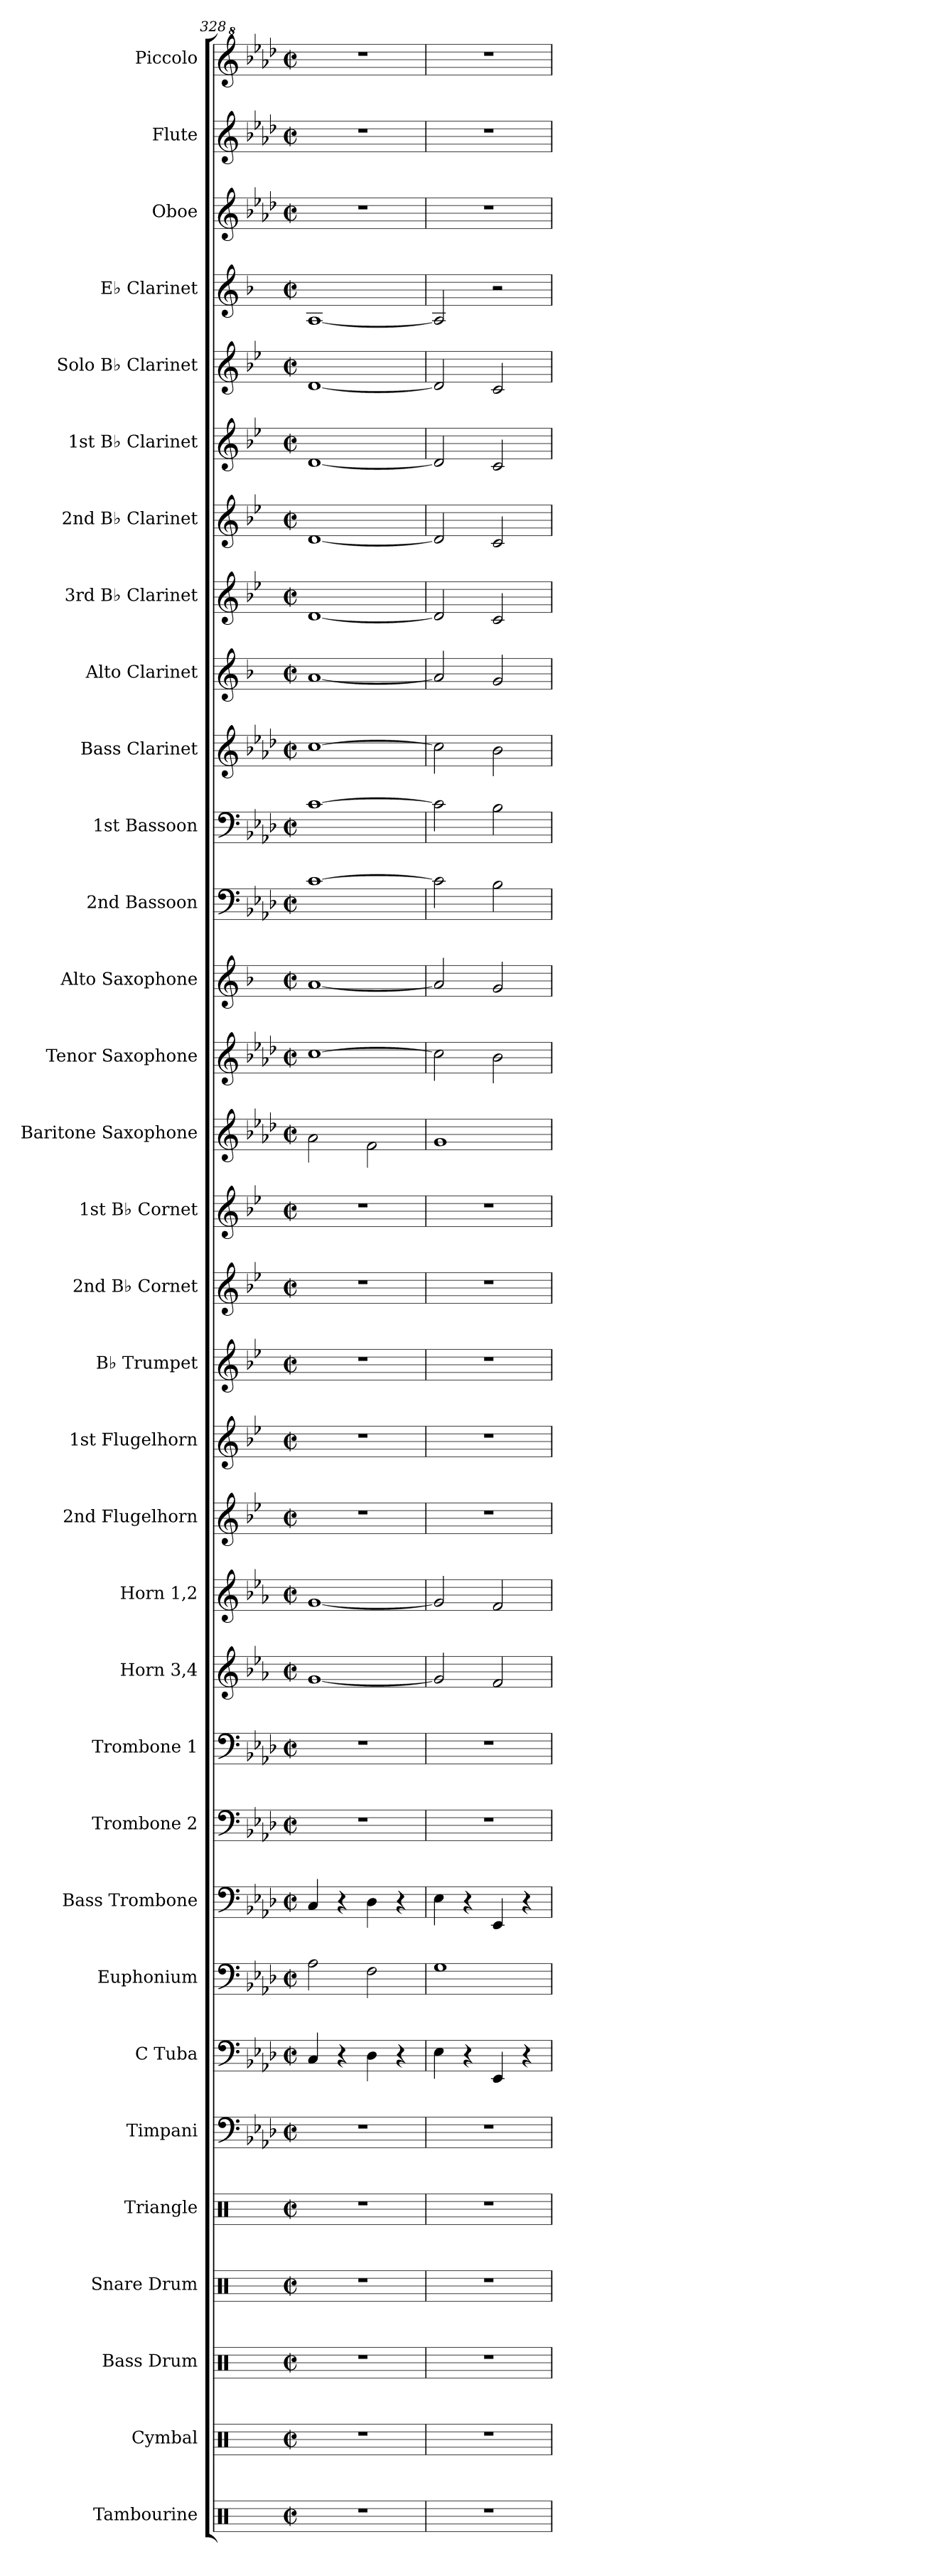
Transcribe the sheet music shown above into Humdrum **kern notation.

**kern	**kern	**kern	**kern	**kern	**kern	**kern	**kern	**kern	**kern	**kern	**kern	**kern	**kern	**kern	**kern	**kern	**kern	**kern	**kern	**kern	**kern	**kern	**kern	**kern	**kern	**kern	**kern	**kern	**kern	**kern	**kern	**kern
*part33	*part32	*part31	*part30	*part29	*part28	*part27	*part26	*part25	*part24	*part23	*part22	*part21	*part20	*part19	*part18	*part17	*part16	*part15	*part14	*part13	*part12	*part11	*part10	*part9	*part8	*part7	*part6	*part5	*part4	*part3	*part2	*part1
*staff33	*staff32	*staff31	*staff30	*staff29	*staff28	*staff27	*staff26	*staff25	*staff24	*staff23	*staff22	*staff21	*staff20	*staff19	*staff18	*staff17	*staff16	*staff15	*staff14	*staff13	*staff12	*staff11	*staff10	*staff9	*staff8	*staff7	*staff6	*staff5	*staff4	*staff3	*staff2	*staff1
*I"Tambourine	*I"Cymbal	*I"Bass Drum	*I"Snare Drum	*I"Triangle	*I"Timpani	*I"C Tuba	*I"Euphonium	*I"Bass Trombone	*I"Trombone 2	*I"Trombone 1	*I"Horn 3,4	*I"Horn 1,2	*I"2nd Flugelhorn	*I"1st Flugelhorn	*I"B♭ Trumpet	*I"2nd B♭ Cornet	*I"1st B♭ Cornet	*I"Baritone Saxophone	*I"Tenor Saxophone	*I"Alto Saxophone	*I"2nd Bassoon	*I"1st Bassoon	*I"Bass Clarinet	*I"Alto Clarinet	*I"3rd B♭ Clarinet	*I"2nd B♭ Clarinet	*I"1st B♭ Clarinet	*I"Solo B♭ Clarinet	*I"E♭ Clarinet	*I"Oboe	*I"Flute	*I"Piccolo
*I'Tamb.	*I'Cym.	*I'B. Dr.	*I'Sn. Dr.	*I'Trgl.	*I'Timp.	*I'C Tu.	*I'Eu.	*I'B. Trb.	*I'Trb. 2	*I'Trb. 1	*I'Hn. 3,4	*I'Hn. 1,2	*I'2nd Flghn.	*I'1st Flghn.	*I'B♭ Tpt.	*I'2nd B♭ Cnt.	*I'1st B♭ Cnt.	*I'Bar. Sax.	*I'T. Sax.	*I'A. Sax.	*I'2nd Bsn.	*I'1st Bsn.	*I'B. Cl.	*I'A. Cl.	*I'3rd B♭ Cl.	*I'2nd B♭ Cl.	*I'1st B♭ Cl.	*I'Solo B♭ Cl.	*I'E♭ Cl.	*I'Ob.	*I'Fl.	*I'Picc.
*clefX	*clefX	*clefX	*clefX	*clefX	*clefF4	*clefF4	*clefF4	*clefF4	*clefF4	*clefF4	*clefG2	*clefG2	*clefG2	*clefG2	*clefG2	*clefG2	*clefG2	*clefG2	*clefG2	*clefG2	*clefF4	*clefF4	*clefG2	*clefG2	*clefG2	*clefG2	*clefG2	*clefG2	*clefG2	*clefG2	*clefG2	*clefG^2
*	*	*	*	*	*	*	*	*	*	*	*ITrd4c7	*ITrd4c7	*ITrd1c2	*ITrd1c2	*ITrd1c2	*ITrd1c2	*ITrd1c2	*ITrd12c21	*ITrd8c14	*ITrd5c9	*	*	*ITrd8c14	*ITrd5c9	*ITrd1c2	*ITrd1c2	*ITrd1c2	*ITrd1c2	*ITrd-2c-3	*	*	*ITrd-7c-12
*k[]	*k[]	*k[]	*k[]	*k[]	*k[b-e-a-d-]	*k[b-e-a-d-]	*k[b-e-a-d-]	*k[b-e-a-d-]	*k[b-e-a-d-]	*k[b-e-a-d-]	*k[b-e-a-d-]	*k[b-e-a-d-]	*k[b-e-a-d-]	*k[b-e-a-d-]	*k[b-e-a-d-]	*k[b-e-a-d-]	*k[b-e-a-d-]	*k[b-e-a-d-]	*k[b-e-a-d-]	*k[b-e-a-d-]	*k[b-e-a-d-]	*k[b-e-a-d-]	*k[b-e-a-d-]	*k[b-e-a-d-]	*k[b-e-a-d-]	*k[b-e-a-d-]	*k[b-e-a-d-]	*k[b-e-a-d-]	*k[b-e-a-d-]	*k[b-e-a-d-]	*k[b-e-a-d-]	*k[b-e-a-d-]
*C:	*C:	*C:	*C:	*C:	*A-:	*A-:	*A-:	*A-:	*A-:	*A-:	*A-:	*A-:	*A-:	*A-:	*A-:	*A-:	*A-:	*A-:	*A-:	*A-:	*A-:	*A-:	*A-:	*A-:	*A-:	*A-:	*A-:	*A-:	*A-:	*A-:	*A-:	*A-:
*M2/2	*M2/2	*M2/2	*M2/2	*M2/2	*M2/2	*M2/2	*M2/2	*M2/2	*M2/2	*M2/2	*M2/2	*M2/2	*M2/2	*M2/2	*M2/2	*M2/2	*M2/2	*M2/2	*M2/2	*M2/2	*M2/2	*M2/2	*M2/2	*M2/2	*M2/2	*M2/2	*M2/2	*M2/2	*M2/2	*M2/2	*M2/2	*M2/2
*met(c|)	*met(c|)	*met(c|)	*met(c|)	*met(c|)	*met(c|)	*met(c|)	*met(c|)	*met(c|)	*met(c|)	*met(c|)	*met(c|)	*met(c|)	*met(c|)	*met(c|)	*met(c|)	*met(c|)	*met(c|)	*met(c|)	*met(c|)	*met(c|)	*met(c|)	*met(c|)	*met(c|)	*met(c|)	*met(c|)	*met(c|)	*met(c|)	*met(c|)	*met(c|)	*met(c|)	*met(c|)	*met(c|)
=328	=328	=328	=328	=328	=328	=328	=328	=328	=328	=328	=328	=328	=328	=328	=328	=328	=328	=328	=328	=328	=328	=328	=328	=328	=328	=328	=328	=328	=328	=328	=328	=328
1r	1r	1r	1r	1r	1r	4C/	2A-\	4C/	1r	1r	[1c	[1c	1r	1r	1r	1r	1r	2A-\	[1c	[1c	[1c	[1c	[1c	[1c	[1c	[1c	[1c	[1c	[1c	1r	1r	1r
.	.	.	.	.	.	4r	.	4r	.	.	.	.	.	.	.	.	.	.	.	.	.	.	.	.	.	.	.	.	.	.	.	.
.	.	.	.	.	.	4D-\	2F\	4D-\	.	.	.	.	.	.	.	.	.	2F\	.	.	.	.	.	.	.	.	.	.	.	.	.	.
.	.	.	.	.	.	4r	.	4r	.	.	.	.	.	.	.	.	.	.	.	.	.	.	.	.	.	.	.	.	.	.	.	.
=329	=329	=329	=329	=329	=329	=329	=329	=329	=329	=329	=329	=329	=329	=329	=329	=329	=329	=329	=329	=329	=329	=329	=329	=329	=329	=329	=329	=329	=329	=329	=329	=329
1r	1r	1r	1r	1r	1r	4E-\	1G	4E-\	1r	1r	2c/]	2c/]	1r	1r	1r	1r	1r	1G	2c\]	2c/]	2c\]	2c\]	2c\]	2c/]	2c/]	2c/]	2c/]	2c/]	2c/]	1r	1r	1r
.	.	.	.	.	.	4r	.	4r	.	.	.	.	.	.	.	.	.	.	.	.	.	.	.	.	.	.	.	.	.	.	.	.
.	.	.	.	.	.	4EE-/	.	4EE-/	.	.	2B-/	2B-/	.	.	.	.	.	.	2B-\	2B-/	2B-\	2B-\	2B-\	2B-/	2B-/	2B-/	2B-/	2B-/	2r	.	.	.
.	.	.	.	.	.	4r	.	4r	.	.	.	.	.	.	.	.	.	.	.	.	.	.	.	.	.	.	.	.	.	.	.	.
=	=	=	=	=	=	=	=	=	=	=	=	=	=	=	=	=	=	=	=	=	=	=	=	=	=	=	=	=	=	=	=	=
*-	*-	*-	*-	*-	*-	*-	*-	*-	*-	*-	*-	*-	*-	*-	*-	*-	*-	*-	*-	*-	*-	*-	*-	*-	*-	*-	*-	*-	*-	*-	*-	*-
